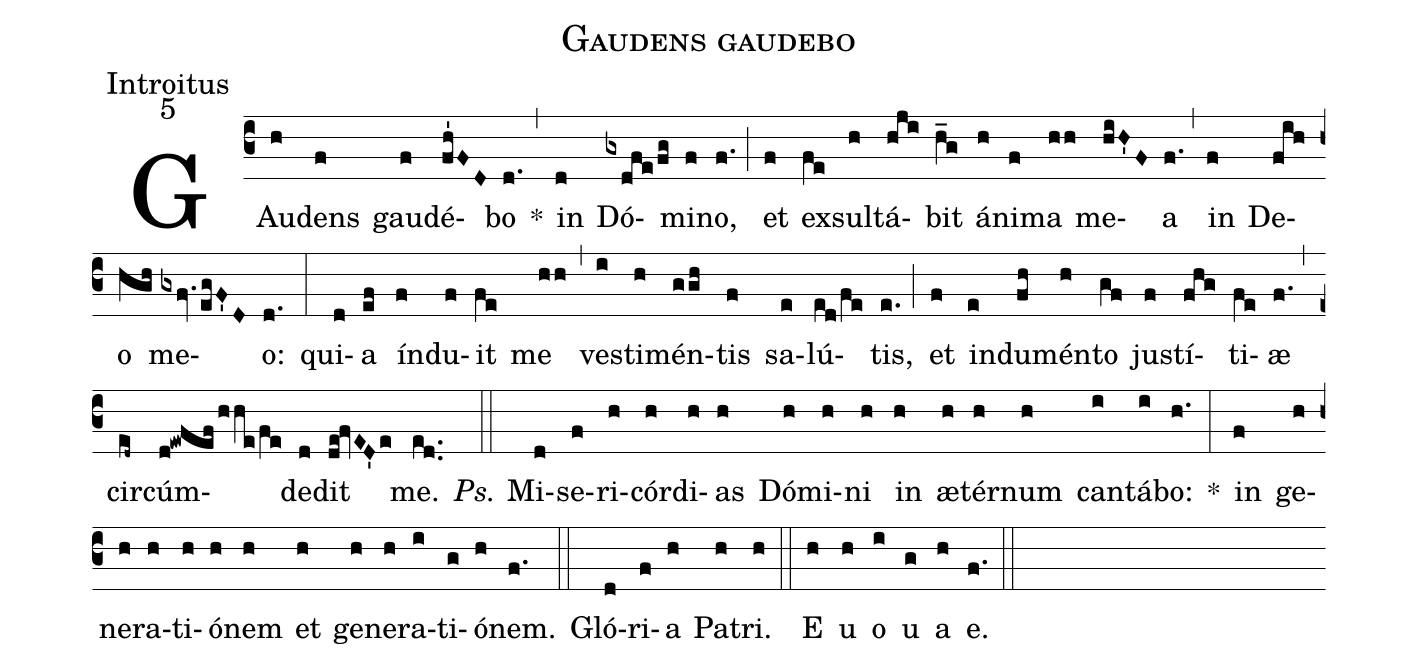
name: Gaudens gaudebo;
office-part: Introitus;
mode: 5;
%%
(c3) GAu(h)dens(f) gau(f)dé(fh'FD)bo(d.) *(,) in(d) Dó(gxdfe/fg)mi(f)no,(f.) (;) et(f) ex(fe)sul(h)tá(hji)bit(h_g) á(h)ni(f)ma(hh) me(hiH'F)a(f.) (,) in(f) De(fih)o(hgh) me(gxfv.egF'D)o:(d.) (:)
qui(d)a(ef) índ(f)u(f)it(fe) me(hh) (,) ves(i)ti(h)mén(ggh)tis(f) sa(e)lú(ed/fe)tis,(e.) (;) et(f) ind(e)u(fh)mén(h)to(gf) jus(f)tí(fhg)ti(fe)æ(f.) (,) cir(ed~)cúm(d!ewfef/hhe/fe)de(d)dit(de!fvED'e) me.(ed..) (::)
<i>Ps.</i> Mi(d)se(f)ri(h)cór(h)di(h)as(h) Dó(h)mi(h)ni(h) in(h) æ(h)tér(h)num(h) can(i)tá(i)bo:(h.) *(:)
in(f) ge(h)ne(h)ra(h)ti(h)ó(h)nem(h) et(h) ge(h)ne(h)ra(i)ti(g)ó(h)nem.(f.) (::)
Gló(d)ri(f)a(h) Pa(h)tri.(h) (::)
<eu>E(h) u(h) o(i) u(g) a(h) e.</eu>(f.) (::)
